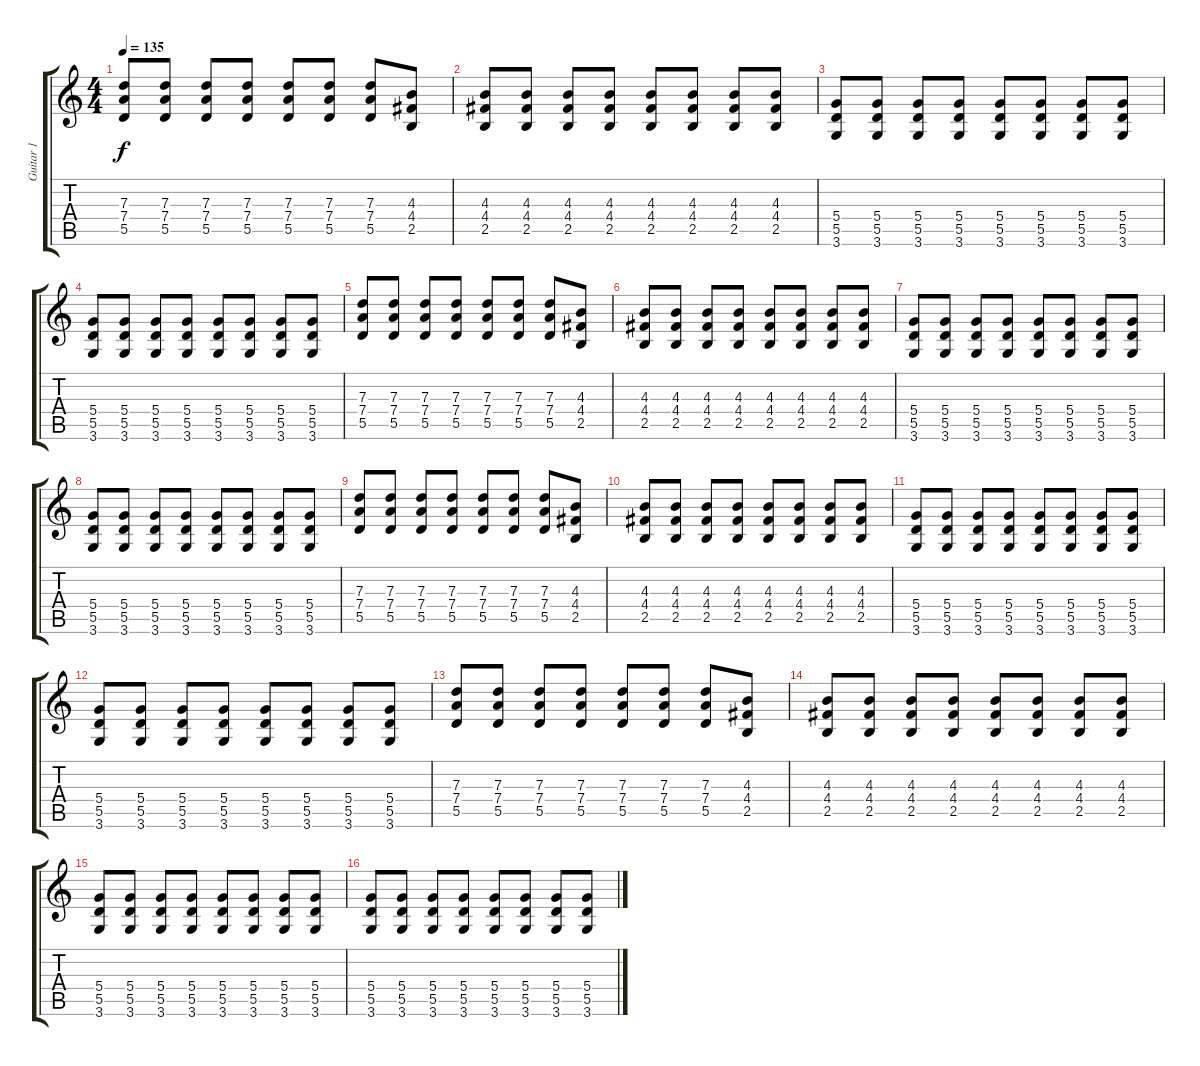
\track ("Guitar 1" "Guitar 1") {instrument distortionguitar}
\staff {score tabs}
\tuning (E4 B3 G3 D3 A2 E2) {hide}
\ts (4 4)
\tempo 135
\clef g2
\ks c
(7.3 7.4 5.5).8{dy f} (7.3 7.4 5.5).8 (7.3 7.4 5.5).8 (7.3 7.4 5.5).8 (7.3 7.4 5.5).8 (7.3 7.4 5.5).8 (7.3 7.4 5.5).8 (4.3 4.4 2.5).8 |
(4.3 4.4 2.5).8 (4.3 4.4 2.5).8 (4.3 4.4 2.5).8 (4.3 4.4 2.5).8 (4.3 4.4 2.5).8 (4.3 4.4 2.5).8 (4.3 4.4 2.5).8 (4.3 4.4 2.5).8 |
(5.4 5.5 3.6).8 (5.4 5.5 3.6).8 (5.4 5.5 3.6).8 (5.4 5.5 3.6).8 (5.4 5.5 3.6).8 (5.4 5.5 3.6).8 (5.4 5.5 3.6).8 (5.4 5.5 3.6).8 |
(5.4 5.5 3.6).8 (5.4 5.5 3.6).8 (5.4 5.5 3.6).8 (5.4 5.5 3.6).8 (5.4 5.5 3.6).8 (5.4 5.5 3.6).8 (5.4 5.5 3.6).8 (5.4 5.5 3.6).8 |
(7.3 7.4 5.5).8 (7.3 7.4 5.5).8 (7.3 7.4 5.5).8 (7.3 7.4 5.5).8 (7.3 7.4 5.5).8 (7.3 7.4 5.5).8 (7.3 7.4 5.5).8 (4.3 4.4 2.5).8 |
(4.3 4.4 2.5).8 (4.3 4.4 2.5).8 (4.3 4.4 2.5).8 (4.3 4.4 2.5).8 (4.3 4.4 2.5).8 (4.3 4.4 2.5).8 (4.3 4.4 2.5).8 (4.3 4.4 2.5).8 |
(5.4 5.5 3.6).8 (5.4 5.5 3.6).8 (5.4 5.5 3.6).8 (5.4 5.5 3.6).8 (5.4 5.5 3.6).8 (5.4 5.5 3.6).8 (5.4 5.5 3.6).8 (5.4 5.5 3.6).8 |
(5.4 5.5 3.6).8 (5.4 5.5 3.6).8 (5.4 5.5 3.6).8 (5.4 5.5 3.6).8 (5.4 5.5 3.6).8 (5.4 5.5 3.6).8 (5.4 5.5 3.6).8 (5.4 5.5 3.6).8 |
(7.3 7.4 5.5).8 (7.3 7.4 5.5).8 (7.3 7.4 5.5).8 (7.3 7.4 5.5).8 (7.3 7.4 5.5).8 (7.3 7.4 5.5).8 (7.3 7.4 5.5).8 (4.3 4.4 2.5).8 |
(4.3 4.4 2.5).8 (4.3 4.4 2.5).8 (4.3 4.4 2.5).8 (4.3 4.4 2.5).8 (4.3 4.4 2.5).8 (4.3 4.4 2.5).8 (4.3 4.4 2.5).8 (4.3 4.4 2.5).8 |
(5.4 5.5 3.6).8 (5.4 5.5 3.6).8 (5.4 5.5 3.6).8 (5.4 5.5 3.6).8 (5.4 5.5 3.6).8 (5.4 5.5 3.6).8 (5.4 5.5 3.6).8 (5.4 5.5 3.6).8 |
(5.4 5.5 3.6).8 (5.4 5.5 3.6).8 (5.4 5.5 3.6).8 (5.4 5.5 3.6).8 (5.4 5.5 3.6).8 (5.4 5.5 3.6).8 (5.4 5.5 3.6).8 (5.4 5.5 3.6).8 |
(7.3 7.4 5.5).8 (7.3 7.4 5.5).8 (7.3 7.4 5.5).8 (7.3 7.4 5.5).8 (7.3 7.4 5.5).8 (7.3 7.4 5.5).8 (7.3 7.4 5.5).8 (4.3 4.4 2.5).8 |
(4.3 4.4 2.5).8 (4.3 4.4 2.5).8 (4.3 4.4 2.5).8 (4.3 4.4 2.5).8 (4.3 4.4 2.5).8 (4.3 4.4 2.5).8 (4.3 4.4 2.5).8 (4.3 4.4 2.5).8 |
(5.4 5.5 3.6).8 (5.4 5.5 3.6).8 (5.4 5.5 3.6).8 (5.4 5.5 3.6).8 (5.4 5.5 3.6).8 (5.4 5.5 3.6).8 (5.4 5.5 3.6).8 (5.4 5.5 3.6).8 |
(5.4 5.5 3.6).8 (5.4 5.5 3.6).8 (5.4 5.5 3.6).8 (5.4 5.5 3.6).8 (5.4 5.5 3.6).8 (5.4 5.5 3.6).8 (5.4 5.5 3.6).8 (5.4 5.5 3.6).8
